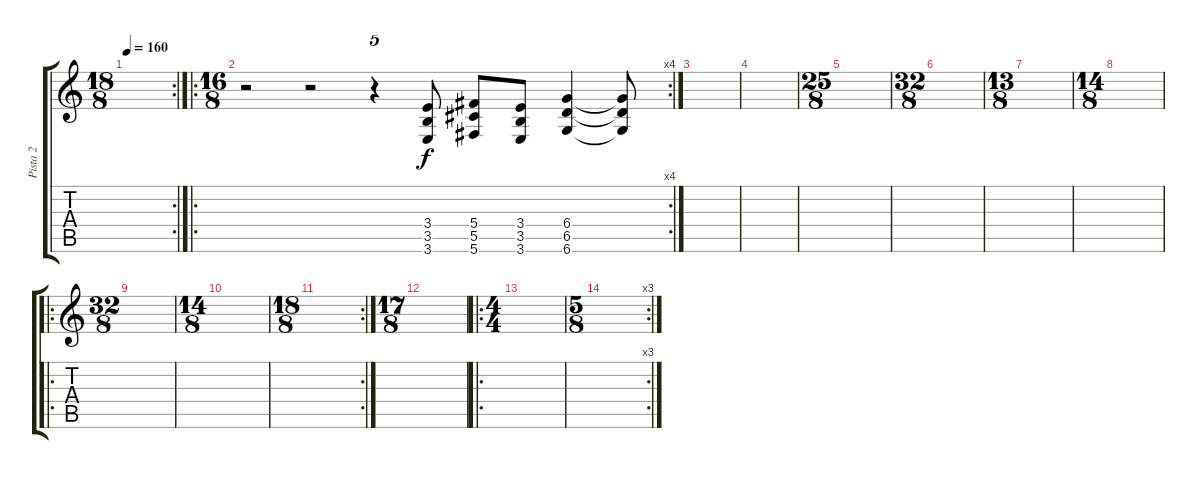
\track ("Pista 2" "Pista 2") {instrument distortionguitar}
\staff {score tabs}
\tuning (Eb4 Bb3 Gb3 Db3 Ab2 Db2) {hide}
\rc 2
\ts (18 8)
\tempo 160
\clef g2
\ks c
|
\ro
\rc 4
\ts (16 8)
r.2 r.2 r.4{tu (5 4)} (3.4 3.5 3.6).8 (5.4 5.5 5.6).8 (3.4 3.5 3.6).8 (6.4 6.5 6.6).4 (6.4{t} 6.5{t} 6.6{t}).8 |
|
|
\ts (25 8)
|
\ts (32 8)
|
\ts (13 8)
|
\ts (14 8)
|
\ro
\ts (32 8)
|
\ts (14 8)
|
\rc 2
\ts (18 8)
|
\ts (17 8)
|
\ro
\ts (4 4)
|
\rc 3
\ts (5 8)
